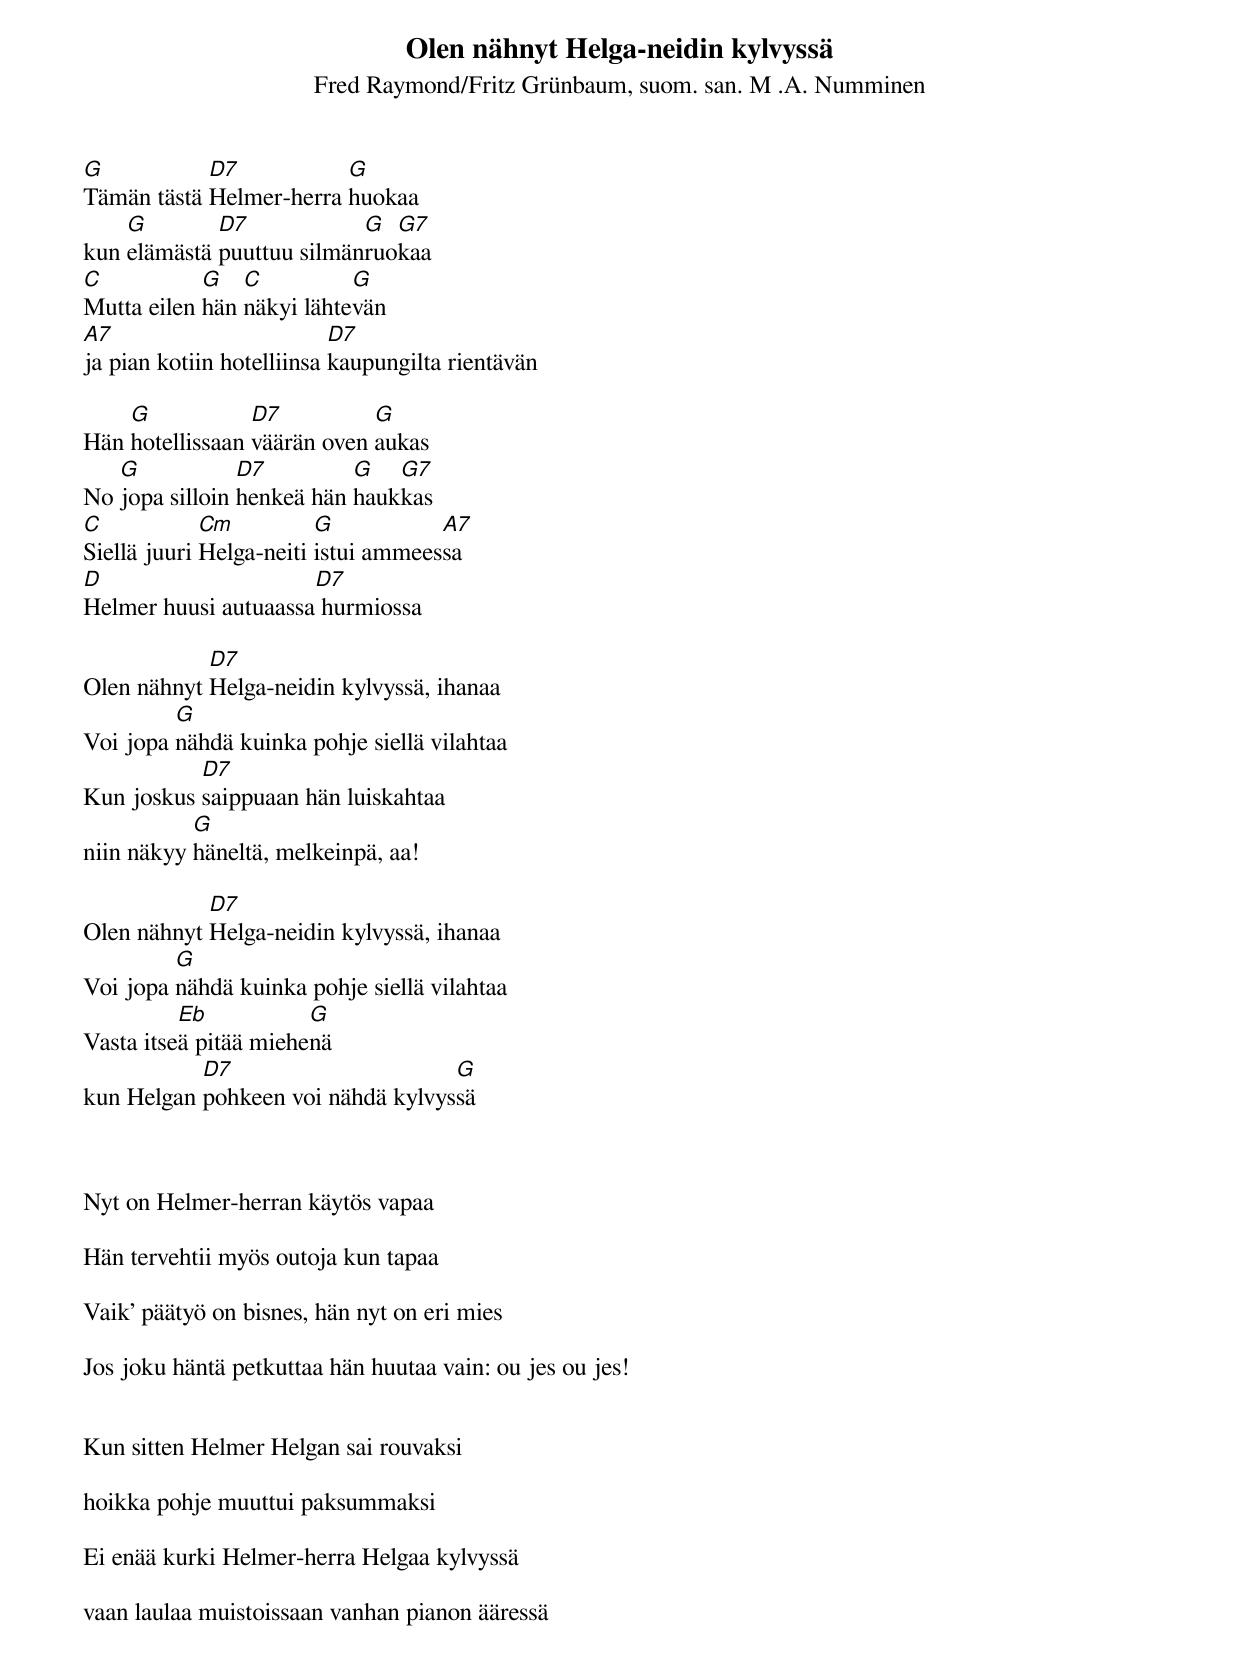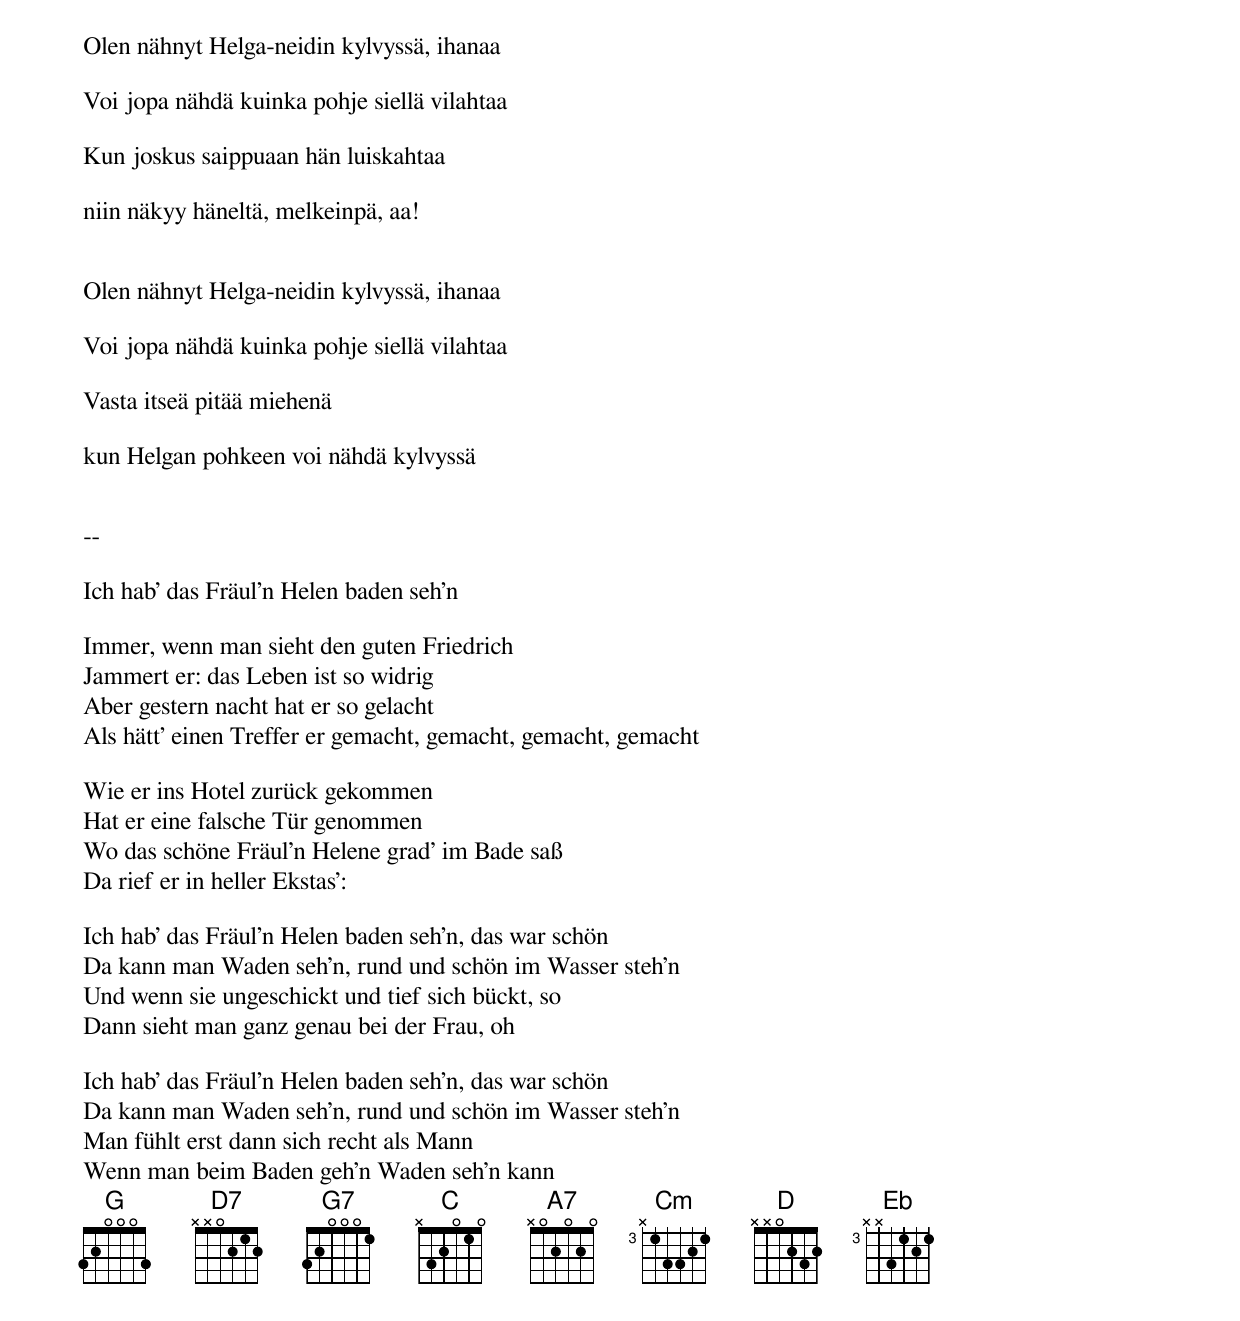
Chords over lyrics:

Olen nähnyt Helga-neidin kylvyssä
Fred Raymond/Fritz Grünbaum, suom. san. M .A. Numminen


G           D7           G
Tämän tästä Helmer-herra huokaa
    G        D7            G  G7
kun elämästä puuttuu silmänruokaa
C           G   C          G
Mutta eilen hän näkyi lähtevän
A7                         D7
ja pian kotiin hotelliinsa kaupungilta rientävän

    G            D7          G
Hän hotellissaan väärän oven aukas
   G            D7         G   G7
No jopa silloin henkeä hän haukkas
C            Cm          G           A7
Siellä juuri Helga-neiti istui ammeessa
D                     D7
Helmer huusi autuaassa hurmiossa

            D7
Olen nähnyt Helga-neidin kylvyssä, ihanaa
         G
Voi jopa nähdä kuinka pohje siellä vilahtaa
           D7
Kun joskus saippuaan hän luiskahtaa
           G
niin näkyy häneltä, melkeinpä, aa!

            D7
Olen nähnyt Helga-neidin kylvyssä, ihanaa
         G
Voi jopa nähdä kuinka pohje siellä vilahtaa
          Eb           G
Vasta itseä pitää miehenä
           D7                      G
kun Helgan pohkeen voi nähdä kylvyssä



Nyt on Helmer-herran käytös vapaa

Hän tervehtii myös outoja kun tapaa

Vaik' päätyö on bisnes, hän nyt on eri mies

Jos joku häntä petkuttaa hän huutaa vain: ou jes ou jes!


Kun sitten Helmer Helgan sai rouvaksi

hoikka pohje muuttui paksummaksi

Ei enää kurki Helmer-herra Helgaa kylvyssä

vaan laulaa muistoissaan vanhan pianon ääressä


Olen nähnyt Helga-neidin kylvyssä, ihanaa

Voi jopa nähdä kuinka pohje siellä vilahtaa

Kun joskus saippuaan hän luiskahtaa

niin näkyy häneltä, melkeinpä, aa!


Olen nähnyt Helga-neidin kylvyssä, ihanaa

Voi jopa nähdä kuinka pohje siellä vilahtaa

Vasta itseä pitää miehenä

kun Helgan pohkeen voi nähdä kylvyssä


--

Ich hab’ das Fräul’n Helen baden seh’n

Immer, wenn man sieht den guten Friedrich
Jammert er: das Leben ist so widrig
Aber gestern nacht hat er so gelacht
Als hätt’ einen Treffer er gemacht, gemacht, gemacht, gemacht

Wie er ins Hotel zurück gekommen
Hat er eine falsche Tür genommen
Wo das schöne Fräul’n Helene grad’ im Bade saß
Da rief er in heller Ekstas’:

Ich hab’ das Fräul’n Helen baden seh’n, das war schön
Da kann man Waden seh’n, rund und schön im Wasser steh’n
Und wenn sie ungeschickt und tief sich bückt, so
Dann sieht man ganz genau bei der Frau, oh

Ich hab’ das Fräul’n Helen baden seh’n, das war schön
Da kann man Waden seh’n, rund und schön im Wasser steh’n
Man fühlt erst dann sich recht als Mann
Wenn man beim Baden geh’n Waden seh’n kann
